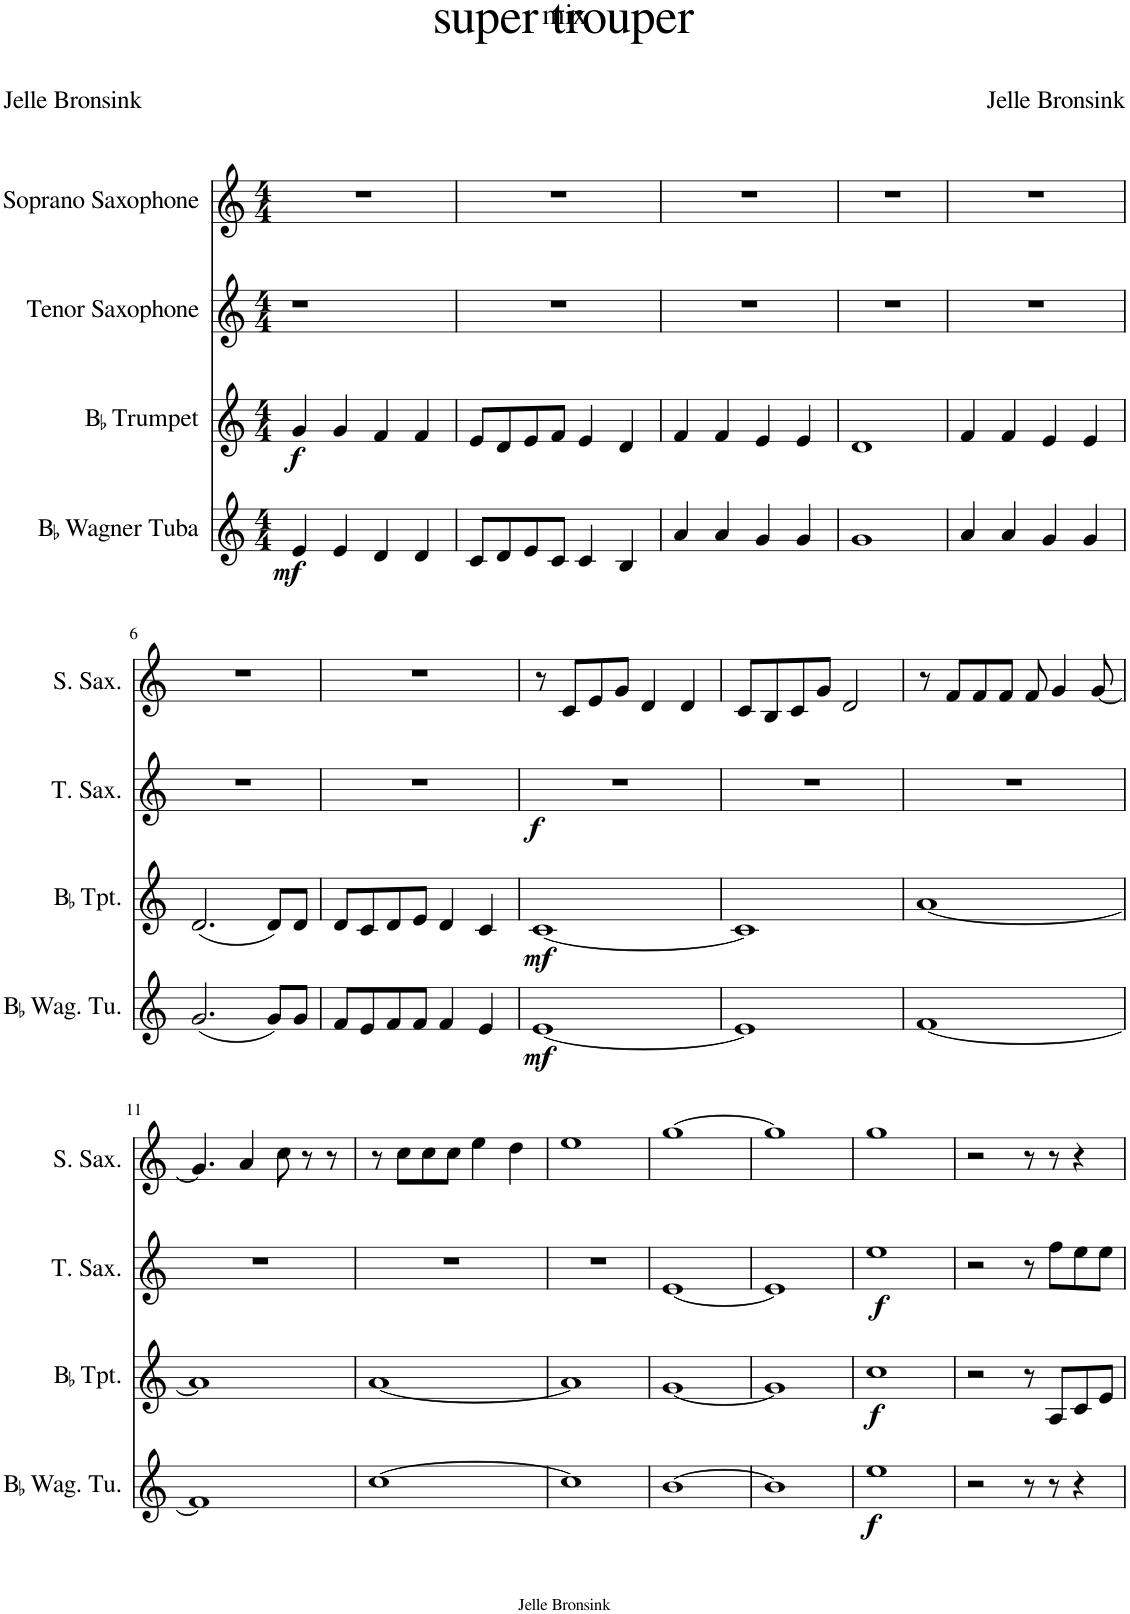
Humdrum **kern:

**kern	**dynam	**kern	**dynam	**kern	**dynam	**kern
*part4	*part4	*part3	*part3	*part2	*part2	*part1
*staff4	*staff4	*staff3	*staff3	*staff2	*staff2	*staff1
*I"BaccidentalFlat Wagner Tuba	*	*I"BaccidentalFlat Trumpet	*	*I"Tenor Saxophone	*	*I"Soprano Saxophone
*I'BaccidentalFlat Wag. Tu.	*	*I'BaccidentalFlat Tpt.	*	*I'T. Sax.	*	*I'S. Sax.
*clefG2	*	*clefG2	*	*clefG2	*	*clefG2
*Trd1c2	*	*Trd1c2	*	*Trd8c14	*	*Trd1c2
*k[]	*	*k[]	*	*k[]	*	*k[]
*M4/4	*	*M4/4	*	*M4/4	*	*M4/4
=1	=1	=1	=1	=1	=1	=1
!	!LO:DY:b	!	!LO:DY:b	!	!	!
4e/	mf	4g/	f	1r	.	1r
4e/	.	4g/	.	.	.	.
4d/	.	4f/	.	.	.	.
4d/	.	4f/	.	.	.	.
=2	=2	=2	=2	=2	=2	=2
8c/L	.	8e/L	.	1r	.	1r
8d/	.	8d/	.	.	.	.
8e/	.	8e/	.	.	.	.
8c/J	.	8f/J	.	.	.	.
4c/	.	4e/	.	.	.	.
4B/	.	4d/	.	.	.	.
=3	=3	=3	=3	=3	=3	=3
4a/	.	4f/	.	1r	.	1r
4a/	.	4f/	.	.	.	.
4g/	.	4e/	.	.	.	.
4g/	.	4e/	.	.	.	.
=4	=4	=4	=4	=4	=4	=4
1g	.	1d	.	1r	.	1r
=5	=5	=5	=5	=5	=5	=5
4a/	.	4f/	.	1r	.	1r
4a/	.	4f/	.	.	.	.
4g/	.	4e/	.	.	.	.
4g/	.	4e/	.	.	.	.
!!LO:LB:g=z
=6	=6	=6	=6	=6	=6	=6
(2.g/	.	(2.d/	.	1r	.	1r
8g/L)	.	8d/L)	.	.	.	.
8g/J	.	8d/J	.	.	.	.
=7	=7	=7	=7	=7	=7	=7
8f/L	.	8d/L	.	1r	.	1r
8e/	.	8c/	.	.	.	.
8f/	.	8d/	.	.	.	.
8f/J	.	8e/J	.	.	.	.
4f/	.	4d/	.	.	.	.
4e/	.	4c/	.	.	.	.
=8	=8	=8	=8	=8	=8	=8
!	!LO:DY:b	!	!LO:DY:b	!	!LO:DY:b	!
[1e	mf	[1c	mf	1r	f	8r
.	.	.	.	.	.	8c/L
.	.	.	.	.	.	8e/
.	.	.	.	.	.	8g/J
.	.	.	.	.	.	4d/
.	.	.	.	.	.	4d/
=9	=9	=9	=9	=9	=9	=9
1e]	.	1c]	.	1r	.	8c/L
.	.	.	.	.	.	8B/
.	.	.	.	.	.	8c/
.	.	.	.	.	.	8g/J
.	.	.	.	.	.	2d/
=10	=10	=10	=10	=10	=10	=10
[1f	.	[1a	.	1r	.	8r
.	.	.	.	.	.	8f/L
.	.	.	.	.	.	8f/
.	.	.	.	.	.	8f/J
.	.	.	.	.	.	8f/
.	.	.	.	.	.	4g/
.	.	.	.	.	.	[8g/
!!LO:LB:g=z
=11	=11	=11	=11	=11	=11	=11
1f]	.	1a]	.	1r	.	4.g/]
.	.	.	.	.	.	4a/
.	.	.	.	.	.	8cc\
.	.	.	.	.	.	8r
.	.	.	.	.	.	8r
=12	=12	=12	=12	=12	=12	=12
[1cc	.	[1a	.	1r	.	8r
.	.	.	.	.	.	8cc\L
.	.	.	.	.	.	8cc\
.	.	.	.	.	.	8cc\J
.	.	.	.	.	.	4ee\
.	.	.	.	.	.	4dd\
=13	=13	=13	=13	=13	=13	=13
1cc]	.	1a]	.	1r	.	1ee
=14	=14	=14	=14	=14	=14	=14
[1b	.	[1g	.	[1e	.	[1gg
=15	=15	=15	=15	=15	=15	=15
1b]	.	1g]	.	1e]	.	1gg]
=16	=16	=16	=16	=16	=16	=16
!	!LO:DY:b	!	!LO:DY:b	!	!LO:DY:b	!
1ee	f	1cc	f	1ee	f	1gg
=17	=17	=17	=17	=17	=17	=17
2r	.	2r	.	2r	.	2r
8r	.	8r	.	8r	.	8r
8r	.	8A/L	.	8ff\L	.	8r
4r	.	8c/	.	8ee\	.	4r
.	.	8e/J	.	8ee\J	.	.
=	=	=	=	=	=	=
*-	*-	*-	*-	*-	*-	*-
